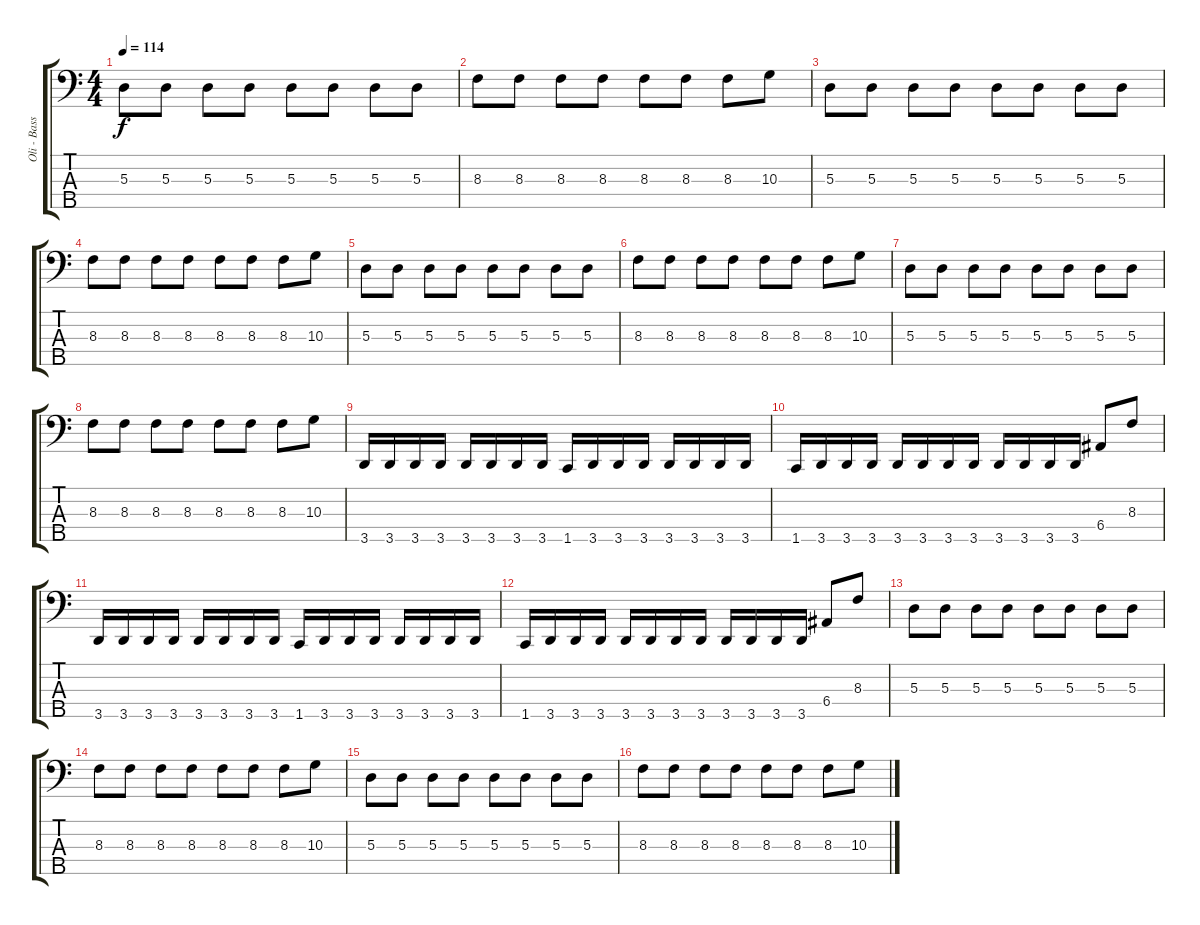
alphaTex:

\track ("Oli - Bass Guitar" "Oli - Bass") {instrument electricbasspick}
\staff {score tabs}
\tuning (G2 D2 A1 E1 B0) {hide}
\ts (4 4)
\tempo 114
\clef f4
\ks c
5.3.8{dy f} 5.3.8 5.3.8 5.3.8 5.3.8 5.3.8 5.3.8 5.3.8 |
8.3.8 8.3.8 8.3.8 8.3.8 8.3.8 8.3.8 8.3.8 10.3.8 |
5.3.8 5.3.8 5.3.8 5.3.8 5.3.8 5.3.8 5.3.8 5.3.8 |
8.3.8 8.3.8 8.3.8 8.3.8 8.3.8 8.3.8 8.3.8 10.3.8 |
5.3.8 5.3.8 5.3.8 5.3.8 5.3.8 5.3.8 5.3.8 5.3.8 |
8.3.8 8.3.8 8.3.8 8.3.8 8.3.8 8.3.8 8.3.8 10.3.8 |
5.3.8 5.3.8 5.3.8 5.3.8 5.3.8 5.3.8 5.3.8 5.3.8 |
8.3.8 8.3.8 8.3.8 8.3.8 8.3.8 8.3.8 8.3.8 10.3.8 |
3.5.16 3.5.16 3.5.16 3.5.16 3.5.16 3.5.16 3.5.16 3.5.16 1.5.16 3.5.16 3.5.16 3.5.16 3.5.16 3.5.16 3.5.16 3.5.16 |
1.5.16 3.5.16 3.5.16 3.5.16 3.5.16 3.5.16 3.5.16 3.5.16 3.5.16 3.5.16 3.5.16 3.5.16 6.4.8 8.3.8 |
3.5.16 3.5.16 3.5.16 3.5.16 3.5.16 3.5.16 3.5.16 3.5.16 1.5.16 3.5.16 3.5.16 3.5.16 3.5.16 3.5.16 3.5.16 3.5.16 |
1.5.16 3.5.16 3.5.16 3.5.16 3.5.16 3.5.16 3.5.16 3.5.16 3.5.16 3.5.16 3.5.16 3.5.16 6.4.8 8.3.8 |
5.3.8 5.3.8 5.3.8 5.3.8 5.3.8 5.3.8 5.3.8 5.3.8 |
8.3.8 8.3.8 8.3.8 8.3.8 8.3.8 8.3.8 8.3.8 10.3.8 |
5.3.8 5.3.8 5.3.8 5.3.8 5.3.8 5.3.8 5.3.8 5.3.8 |
8.3.8 8.3.8 8.3.8 8.3.8 8.3.8 8.3.8 8.3.8 10.3.8
